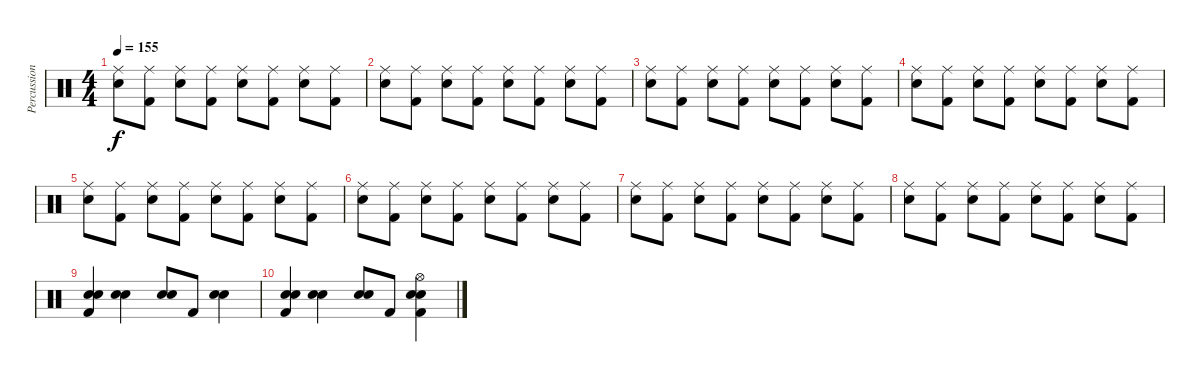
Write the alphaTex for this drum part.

\track ("Percussion" "Percussion") {instrument percussion}
\staff {score}
\articulation defaults
\ts (4 4)
\tempo 155
\clef neutral
\ks c
("Ride (middle)" "Electric Snare (hit)").8{dy f} ("Ride (middle)" "Kick (hit) 2").8 ("Ride (middle)" "Electric Snare (hit)").8 ("Ride (middle)" "Kick (hit) 2").8 ("Ride (middle)" "Electric Snare (hit)").8 ("Ride (middle)" "Kick (hit) 2").8 ("Ride (middle)" "Electric Snare (hit)").8 ("Ride (middle)" "Kick (hit) 2").8 |
("Ride (middle)" "Electric Snare (hit)").8 ("Ride (middle)" "Kick (hit) 2").8 ("Ride (middle)" "Electric Snare (hit)").8 ("Ride (middle)" "Kick (hit) 2").8 ("Ride (middle)" "Electric Snare (hit)").8 ("Ride (middle)" "Kick (hit) 2").8 ("Ride (middle)" "Electric Snare (hit)").8 ("Ride (middle)" "Kick (hit) 2").8 |
("Ride (middle)" "Electric Snare (hit)").8 ("Ride (middle)" "Kick (hit) 2").8 ("Ride (middle)" "Electric Snare (hit)").8 ("Ride (middle)" "Kick (hit) 2").8 ("Ride (middle)" "Electric Snare (hit)").8 ("Ride (middle)" "Kick (hit) 2").8 ("Ride (middle)" "Electric Snare (hit)").8 ("Ride (middle)" "Kick (hit) 2").8 |
("Ride (middle)" "Electric Snare (hit)").8 ("Ride (middle)" "Kick (hit) 2").8 ("Ride (middle)" "Electric Snare (hit)").8 ("Ride (middle)" "Kick (hit) 2").8 ("Ride (middle)" "Electric Snare (hit)").8 ("Ride (middle)" "Kick (hit) 2").8 ("Ride (middle)" "Electric Snare (hit)").8 ("Ride (middle)" "Kick (hit) 2").8 |
("Ride (middle)" "Electric Snare (hit)").8 ("Ride (middle)" "Kick (hit) 2").8 ("Ride (middle)" "Electric Snare (hit)").8 ("Ride (middle)" "Kick (hit) 2").8 ("Ride (middle)" "Electric Snare (hit)").8 ("Ride (middle)" "Kick (hit) 2").8 ("Ride (middle)" "Electric Snare (hit)").8 ("Ride (middle)" "Kick (hit) 2").8 |
("Ride (middle)" "Electric Snare (hit)").8 ("Ride (middle)" "Kick (hit) 2").8 ("Ride (middle)" "Electric Snare (hit)").8 ("Ride (middle)" "Kick (hit) 2").8 ("Ride (middle)" "Electric Snare (hit)").8 ("Ride (middle)" "Kick (hit) 2").8 ("Ride (middle)" "Electric Snare (hit)").8 ("Ride (middle)" "Kick (hit) 2").8 |
("Ride (middle)" "Electric Snare (hit)").8 ("Ride (middle)" "Kick (hit) 2").8 ("Ride (middle)" "Electric Snare (hit)").8 ("Ride (middle)" "Kick (hit) 2").8 ("Ride (middle)" "Electric Snare (hit)").8 ("Ride (middle)" "Kick (hit) 2").8 ("Ride (middle)" "Electric Snare (hit)").8 ("Ride (middle)" "Kick (hit) 2").8 |
("Ride (middle)" "Electric Snare (hit)").8 ("Ride (middle)" "Kick (hit) 2").8 ("Ride (middle)" "Electric Snare (hit)").8 ("Ride (middle)" "Kick (hit) 2").8 ("Ride (middle)" "Electric Snare (hit)").8 ("Ride (middle)" "Kick (hit) 2").8 ("Ride (middle)" "Electric Snare (hit)").8 ("Ride (middle)" "Kick (hit) 2").8 |
("Electric Snare (hit)" "Electric Snare (hit)" "Kick (hit) 2").4 ("Electric Snare (hit)" "Electric Snare (hit)").4 ("Electric Snare (hit)" "Electric Snare (hit)").8 "Kick (hit) 2".8 ("Electric Snare (hit)" "Electric Snare (hit)").4 |
("Electric Snare (hit)" "Electric Snare (hit)" "Kick (hit) 2").4 ("Electric Snare (hit)" "Electric Snare (hit)").4 ("Electric Snare (hit)" "Electric Snare (hit)").8 "Kick (hit) 2".8 ("Electric Snare (hit)" "Electric Snare (hit)" "Kick (hit) 2" "Hi-Hat (open)").4
